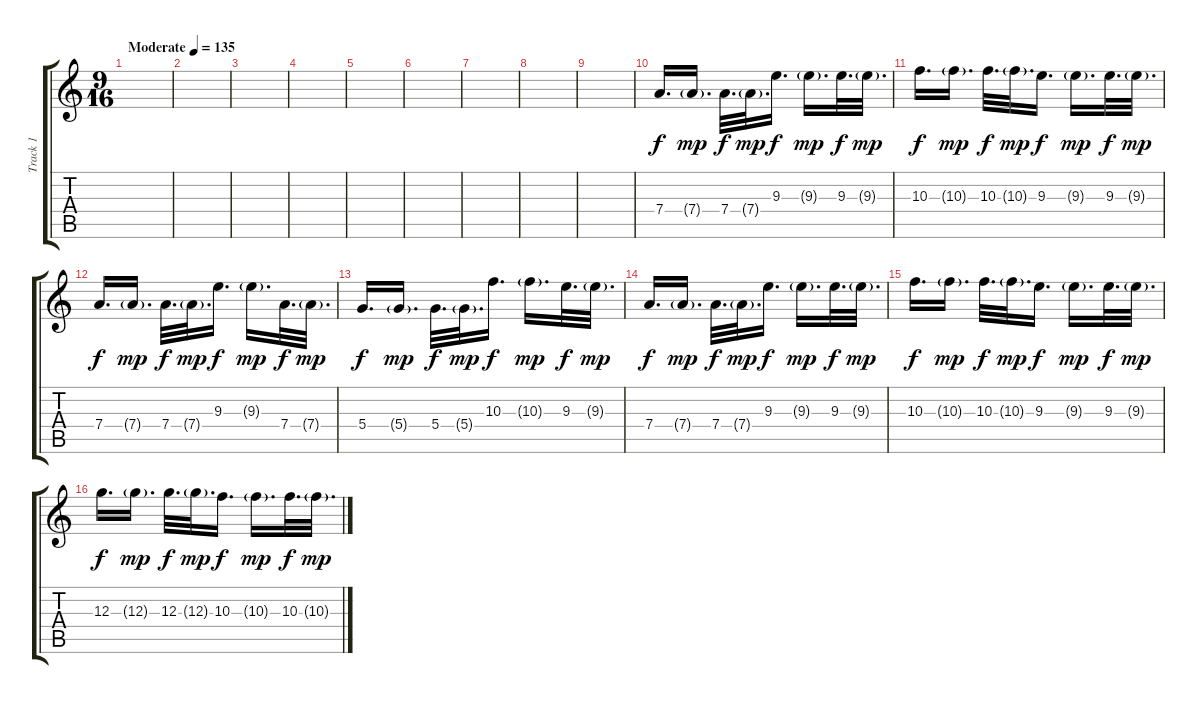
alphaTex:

\track ("Track 1" "Track 1") {instrument electricguitarjazz}
\staff {score tabs}
\tuning (E4 B3 G3 D3 A2 E2) {hide}
\ts (9 16)
\tempo (135 "Moderate")
\clef g2
\ks c
|
|
|
|
|
|
|
|
|
7.4.16{d} 7.4{g}.16{d dy mp} 7.4.32{d dy f} 7.4{g}.32{d dy mp} 9.3.16{d dy f} 9.3{g}.16{d dy mp} 9.3.32{d dy f} 9.3{g}.32{d dy mp} |
10.3.16{d dy f} 10.3{g}.16{d dy mp} 10.3.32{d dy f} 10.3{g}.32{d dy mp} 9.3.16{d dy f} 9.3{g}.16{d dy mp} 9.3.32{d dy f} 9.3{g}.32{d dy mp} |
7.4.16{d dy f} 7.4{g}.16{d dy mp} 7.4.32{d dy f} 7.4{g}.32{d dy mp} 9.3.16{d dy f} 9.3{g}.16{d dy mp} 7.4.32{d dy f} 7.4{g}.32{d dy mp} |
5.4.16{d dy f} 5.4{g}.16{d dy mp} 5.4.32{d dy f} 5.4{g}.32{d dy mp} 10.3.16{d dy f} 10.3{g}.16{d dy mp} 9.3.32{d dy f} 9.3{g}.32{d dy mp} |
7.4.16{d dy f} 7.4{g}.16{d dy mp} 7.4.32{d dy f} 7.4{g}.32{d dy mp} 9.3.16{d dy f} 9.3{g}.16{d dy mp} 9.3.32{d dy f} 9.3{g}.32{d dy mp} |
10.3.16{d dy f} 10.3{g}.16{d dy mp} 10.3.32{d dy f} 10.3{g}.32{d dy mp} 9.3.16{d dy f} 9.3{g}.16{d dy mp} 9.3.32{d dy f} 9.3{g}.32{d dy mp} |
12.3.16{d dy f} 12.3{g}.16{d dy mp} 12.3.32{d dy f} 12.3{g}.32{d dy mp} 10.3.16{d dy f} 10.3{g}.16{d dy mp} 10.3.32{d dy f} 10.3{g}.32{d dy mp}
